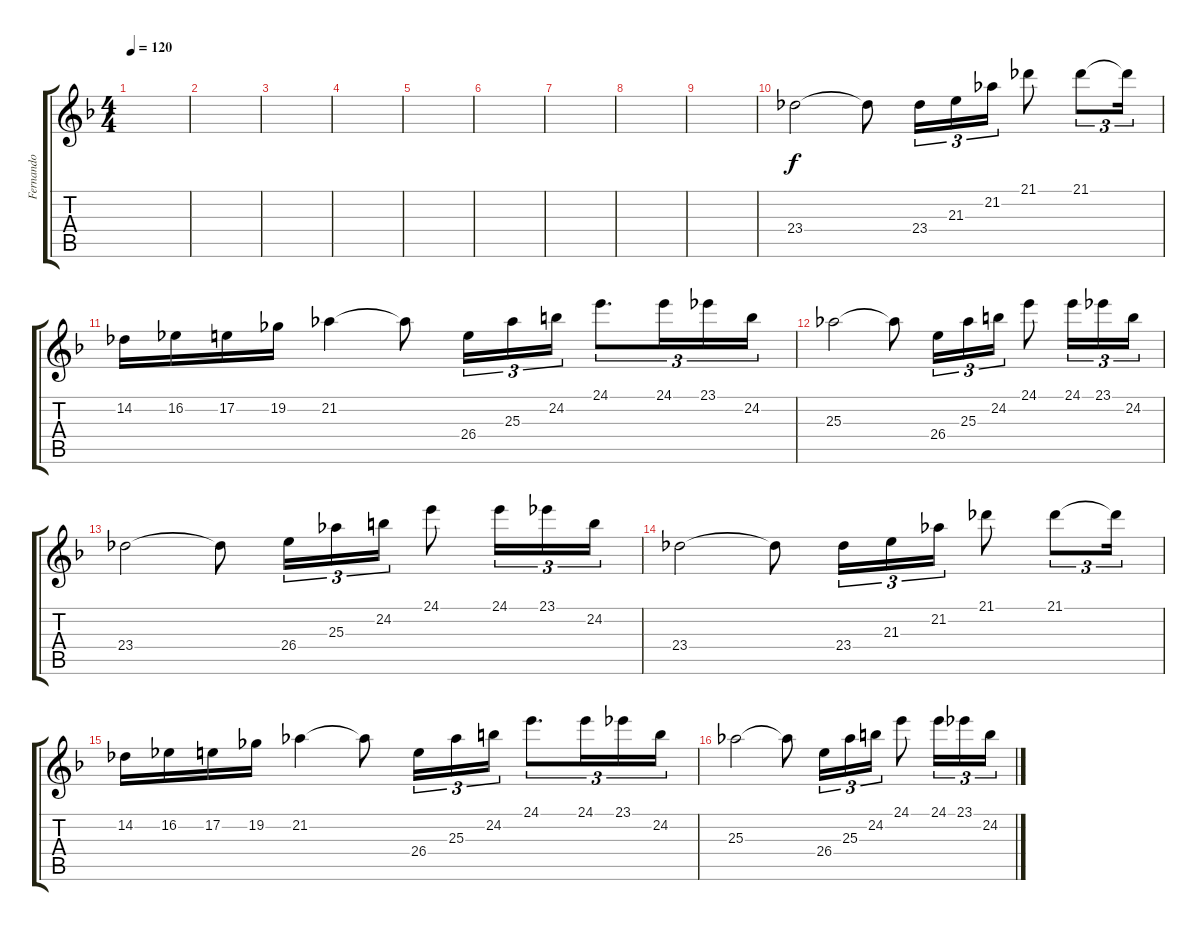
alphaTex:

\track ("Fernando" "Fernando") {instrument flute}
\staff {score tabs}
\tuning (E4 B3 G3 D3 A2 E2) {hide}
\ts (4 4)
\tempo 120
\clef g2
\ks dminor
|
|
|
|
|
|
|
|
|
23.4.2 23.4{t}.8 23.4.16{tu (3 2)} 21.3.16{tu (3 2)} 21.2.16{tu (3 2)} 21.1.8 21.1.8{tu (3 2)} 21.1{t}.16{tu (3 2)} |
14.2.16 16.2.16 17.2.16 19.2.16 21.2.4 21.2{t}.8 26.4.16{tu (3 2)} 25.3.16{tu (3 2)} 24.2.16{tu (3 2)} 24.1.8{d tu (3 2)} 24.1.16{tu (3 2)} 23.1.16{tu (3 2)} 24.2.16{tu (3 2)} |
25.3.2 25.3{t}.8 26.4.16{tu (3 2)} 25.3.16{tu (3 2)} 24.2.16{tu (3 2)} 24.1.8 24.1.16{tu (3 2)} 23.1.16{tu (3 2)} 24.2.16{tu (3 2)} |
23.4.2 23.4{t}.8 26.4.16{tu (3 2)} 25.3.16{tu (3 2)} 24.2.16{tu (3 2)} 24.1.8 24.1.16{tu (3 2)} 23.1.16{tu (3 2)} 24.2.16{tu (3 2)} |
23.4.2 23.4{t}.8 23.4.16{tu (3 2)} 21.3.16{tu (3 2)} 21.2.16{tu (3 2)} 21.1.8 21.1.8{tu (3 2)} 21.1{t}.16{tu (3 2)} |
14.2.16 16.2.16 17.2.16 19.2.16 21.2.4 21.2{t}.8 26.4.16{tu (3 2)} 25.3.16{tu (3 2)} 24.2.16{tu (3 2)} 24.1.8{d tu (3 2)} 24.1.16{tu (3 2)} 23.1.16{tu (3 2)} 24.2.16{tu (3 2)} |
25.3.2 25.3{t}.8 26.4.16{tu (3 2)} 25.3.16{tu (3 2)} 24.2.16{tu (3 2)} 24.1.8 24.1.16{tu (3 2)} 23.1.16{tu (3 2)} 24.2.16{tu (3 2)}
